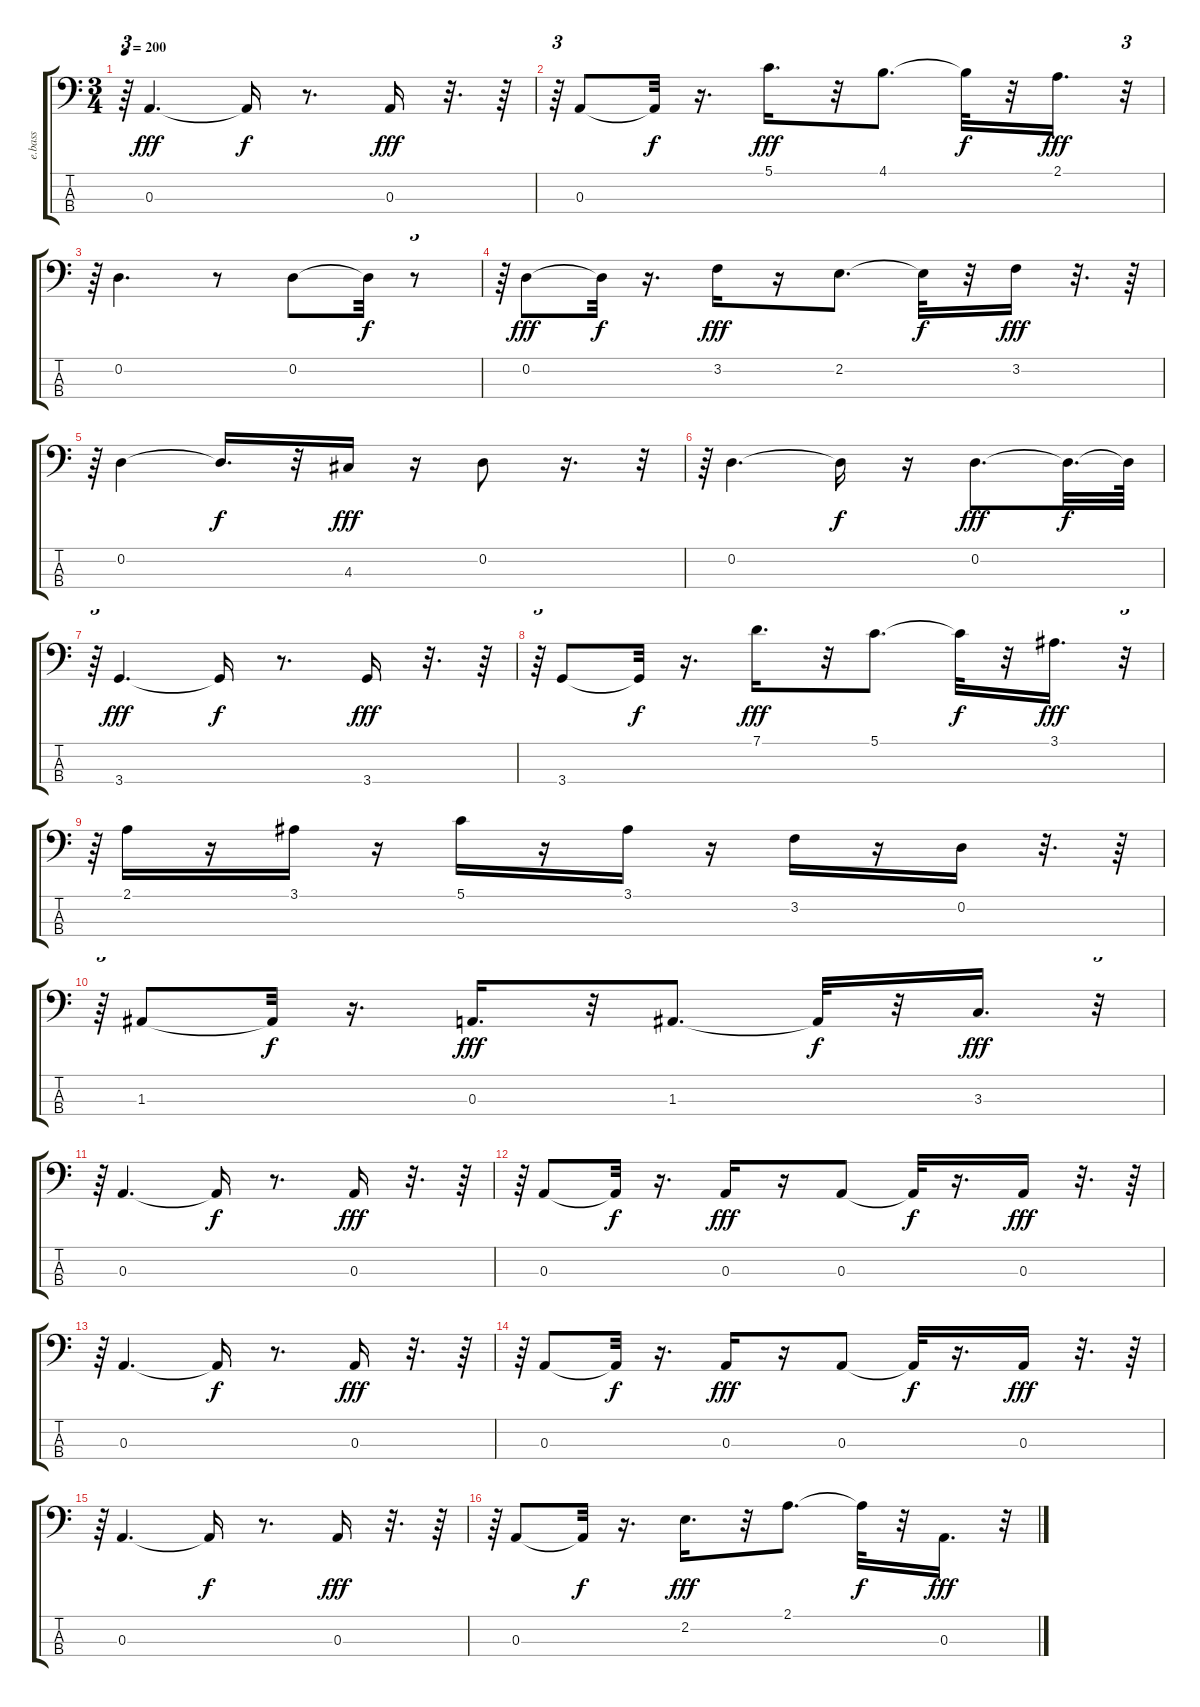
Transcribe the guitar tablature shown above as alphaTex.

\track ("e.bass" "e.bass") {instrument fretlessbass}
\staff {score tabs}
\tuning (G2 D2 A1 E1) {hide}
\ts (3 4)
\tempo 200
\clef f4
\ks c
r.64{tu (3 2) dy fff} 0.3.4{d} 0.3{t}.16{dy f} r.8{d} 0.3.16{dy fff} r.32{d} r.64 |
r.64{tu (3 2)} 0.3.8 0.3{t}.32{dy f} r.16{d} 5.1.16{d dy fff} r.32 4.1.8{d} 4.1{t}.32{dy f} r.32 2.1.16{d dy fff} r.32{tu (3 2)} |
r.64{tu (3 2)} 0.2.4{d} r.8 0.2.8 0.2{t}.32{dy f} r.8{tu (3 2)} |
r.64{tu (3 2)} 0.2.8{dy fff} 0.2{t}.32{dy f} r.16{d} 3.2.16{dy fff} r.16 2.2.8{d} 2.2{t}.32{dy f} r.32 3.2.16{dy fff} r.32{d} r.64 |
r.64{tu (3 2)} 0.2.4 0.2{t}.16{d dy f} r.32 4.3.16{dy fff} r.16 0.2.8 r.16{d} r.32{tu (3 2)} |
r.64{tu (3 2)} 0.2.4{d} 0.2{t}.16{dy f} r.16 0.2.8{d dy fff} 0.2{t}.32{d dy f} 0.2{t}.64 |
r.64{tu (3 2)} 3.4.4{d dy fff} 3.4{t}.16{dy f} r.8{d} 3.4.16{dy fff} r.32{d} r.64 |
r.64{tu (3 2)} 3.4.8 3.4{t}.32{dy f} r.16{d} 7.1.16{d dy fff} r.32 5.1.8{d} 5.1{t}.32{dy f} r.32 3.1.16{d dy fff} r.32{tu (3 2)} |
r.64{tu (3 2)} 2.1.16 r.16 3.1.16 r.16 5.1.16 r.16 3.1.16 r.16 3.2.16 r.16 0.2.16 r.32{d} r.64 |
r.64{tu (3 2)} 1.3.8 1.3{t}.32{dy f} r.16{d} 0.3.16{d dy fff} r.32 1.3.8{d} 1.3{t}.32{dy f} r.32 3.3.16{d dy fff} r.32{tu (3 2)} |
r.64{tu (3 2)} 0.3.4{d} 0.3{t}.16{dy f} r.8{d} 0.3.16{dy fff} r.32{d} r.64 |
r.64{tu (3 2)} 0.3.8 0.3{t}.32{dy f} r.16{d} 0.3.16{dy fff} r.16 0.3.8 0.3{t}.32{dy f} r.16{d} 0.3.16{dy fff} r.32{d} r.64 |
r.64{tu (3 2)} 0.3.4{d} 0.3{t}.16{dy f} r.8{d} 0.3.16{dy fff} r.32{d} r.64 |
r.64{tu (3 2)} 0.3.8 0.3{t}.32{dy f} r.16{d} 0.3.16{dy fff} r.16 0.3.8 0.3{t}.32{dy f} r.16{d} 0.3.16{dy fff} r.32{d} r.64 |
r.64{tu (3 2)} 0.3.4{d} 0.3{t}.16{dy f} r.8{d} 0.3.16{dy fff} r.32{d} r.64 |
r.64{tu (3 2)} 0.3.8 0.3{t}.32{dy f} r.16{d} 2.2.16{d dy fff} r.32 2.1.8{d} 2.1{t}.32{dy f} r.32 0.3.16{d dy fff} r.32{tu (3 2)}
